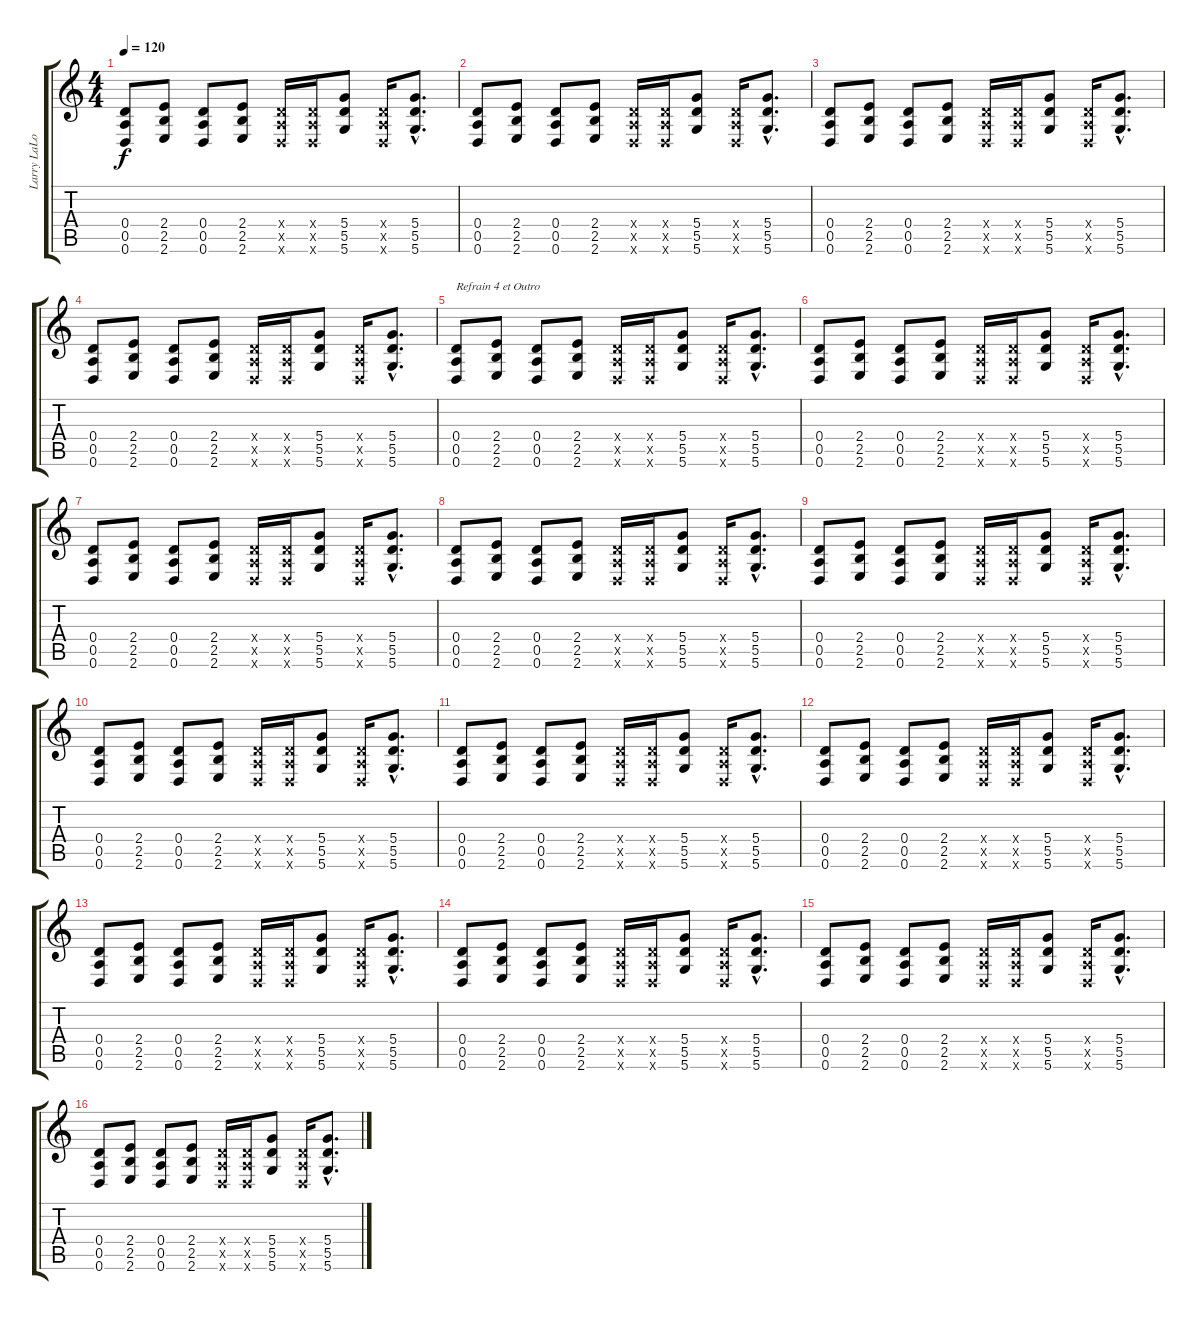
\track ("Larry LaLonde" "Larry LaLo") {instrument overdrivenguitar}
\staff {score tabs}
\tuning (E4 B3 G3 D3 A2 D2) {hide}
\ts (4 4)
\tempo 120
\clef g2
\ks c
(0.4 0.5 0.6).8{dy f} (2.4 2.5 2.6).8 (0.4 0.5 0.6).8 (2.4 2.5 2.6).8 (0.4{x} 0.5{x} 0.6{x}).16 (0.4{x} 0.5{x} 0.6{x}).16 (5.4 5.5 5.6).8 (0.4{x} 0.5{x} 0.6{x}).16 (5.4{hac} 5.5{hac} 5.6{hac}).8{d} |
(0.4 0.5 0.6).8 (2.4 2.5 2.6).8 (0.4 0.5 0.6).8 (2.4 2.5 2.6).8 (0.4{x} 0.5{x} 0.6{x}).16 (0.4{x} 0.5{x} 0.6{x}).16 (5.4 5.5 5.6).8 (0.4{x} 0.5{x} 0.6{x}).16 (5.4{hac} 5.5{hac} 5.6{hac}).8{d} |
(0.4 0.5 0.6).8 (2.4 2.5 2.6).8 (0.4 0.5 0.6).8 (2.4 2.5 2.6).8 (0.4{x} 0.5{x} 0.6{x}).16 (0.4{x} 0.5{x} 0.6{x}).16 (5.4 5.5 5.6).8 (0.4{x} 0.5{x} 0.6{x}).16 (5.4{hac} 5.5{hac} 5.6{hac}).8{d} |
(0.4 0.5 0.6).8 (2.4 2.5 2.6).8 (0.4 0.5 0.6).8 (2.4 2.5 2.6).8 (0.4{x} 0.5{x} 0.6{x}).16 (0.4{x} 0.5{x} 0.6{x}).16 (5.4 5.5 5.6).8 (0.4{x} 0.5{x} 0.6{x}).16 (5.4{hac} 5.5{hac} 5.6{hac}).8{d} |
(0.4 0.5 0.6).8{txt "Refrain 4 et Outro"} (2.4 2.5 2.6).8 (0.4 0.5 0.6).8 (2.4 2.5 2.6).8 (0.4{x} 0.5{x} 0.6{x}).16 (0.4{x} 0.5{x} 0.6{x}).16 (5.4 5.5 5.6).8 (0.4{x} 0.5{x} 0.6{x}).16 (5.4{hac} 5.5{hac} 5.6{hac}).8{d} |
(0.4 0.5 0.6).8 (2.4 2.5 2.6).8 (0.4 0.5 0.6).8 (2.4 2.5 2.6).8 (0.4{x} 0.5{x} 0.6{x}).16 (0.4{x} 0.5{x} 0.6{x}).16 (5.4 5.5 5.6).8 (0.4{x} 0.5{x} 0.6{x}).16 (5.4{hac} 5.5{hac} 5.6{hac}).8{d} |
(0.4 0.5 0.6).8 (2.4 2.5 2.6).8 (0.4 0.5 0.6).8 (2.4 2.5 2.6).8 (0.4{x} 0.5{x} 0.6{x}).16 (0.4{x} 0.5{x} 0.6{x}).16 (5.4 5.5 5.6).8 (0.4{x} 0.5{x} 0.6{x}).16 (5.4{hac} 5.5{hac} 5.6{hac}).8{d} |
(0.4 0.5 0.6).8 (2.4 2.5 2.6).8 (0.4 0.5 0.6).8 (2.4 2.5 2.6).8 (0.4{x} 0.5{x} 0.6{x}).16 (0.4{x} 0.5{x} 0.6{x}).16 (5.4 5.5 5.6).8 (0.4{x} 0.5{x} 0.6{x}).16 (5.4{hac} 5.5{hac} 5.6{hac}).8{d} |
(0.4 0.5 0.6).8 (2.4 2.5 2.6).8 (0.4 0.5 0.6).8 (2.4 2.5 2.6).8 (0.4{x} 0.5{x} 0.6{x}).16 (0.4{x} 0.5{x} 0.6{x}).16 (5.4 5.5 5.6).8 (0.4{x} 0.5{x} 0.6{x}).16 (5.4{hac} 5.5{hac} 5.6{hac}).8{d} |
(0.4 0.5 0.6).8 (2.4 2.5 2.6).8 (0.4 0.5 0.6).8 (2.4 2.5 2.6).8 (0.4{x} 0.5{x} 0.6{x}).16 (0.4{x} 0.5{x} 0.6{x}).16 (5.4 5.5 5.6).8 (0.4{x} 0.5{x} 0.6{x}).16 (5.4{hac} 5.5{hac} 5.6{hac}).8{d} |
(0.4 0.5 0.6).8 (2.4 2.5 2.6).8 (0.4 0.5 0.6).8 (2.4 2.5 2.6).8 (0.4{x} 0.5{x} 0.6{x}).16 (0.4{x} 0.5{x} 0.6{x}).16 (5.4 5.5 5.6).8 (0.4{x} 0.5{x} 0.6{x}).16 (5.4{hac} 5.5{hac} 5.6{hac}).8{d} |
(0.4 0.5 0.6).8 (2.4 2.5 2.6).8 (0.4 0.5 0.6).8 (2.4 2.5 2.6).8 (0.4{x} 0.5{x} 0.6{x}).16 (0.4{x} 0.5{x} 0.6{x}).16 (5.4 5.5 5.6).8 (0.4{x} 0.5{x} 0.6{x}).16 (5.4{hac} 5.5{hac} 5.6{hac}).8{d} |
(0.4 0.5 0.6).8 (2.4 2.5 2.6).8 (0.4 0.5 0.6).8 (2.4 2.5 2.6).8 (0.4{x} 0.5{x} 0.6{x}).16 (0.4{x} 0.5{x} 0.6{x}).16 (5.4 5.5 5.6).8 (0.4{x} 0.5{x} 0.6{x}).16 (5.4{hac} 5.5{hac} 5.6{hac}).8{d} |
(0.4 0.5 0.6).8 (2.4 2.5 2.6).8 (0.4 0.5 0.6).8 (2.4 2.5 2.6).8 (0.4{x} 0.5{x} 0.6{x}).16 (0.4{x} 0.5{x} 0.6{x}).16 (5.4 5.5 5.6).8 (0.4{x} 0.5{x} 0.6{x}).16 (5.4{hac} 5.5{hac} 5.6{hac}).8{d} |
(0.4 0.5 0.6).8 (2.4 2.5 2.6).8 (0.4 0.5 0.6).8 (2.4 2.5 2.6).8 (0.4{x} 0.5{x} 0.6{x}).16 (0.4{x} 0.5{x} 0.6{x}).16 (5.4 5.5 5.6).8 (0.4{x} 0.5{x} 0.6{x}).16 (5.4{hac} 5.5{hac} 5.6{hac}).8{d} |
(0.4 0.5 0.6).8 (2.4 2.5 2.6).8 (0.4 0.5 0.6).8 (2.4 2.5 2.6).8 (0.4{x} 0.5{x} 0.6{x}).16 (0.4{x} 0.5{x} 0.6{x}).16 (5.4 5.5 5.6).8 (0.4{x} 0.5{x} 0.6{x}).16 (5.4{hac} 5.5{hac} 5.6{hac}).8{d}
